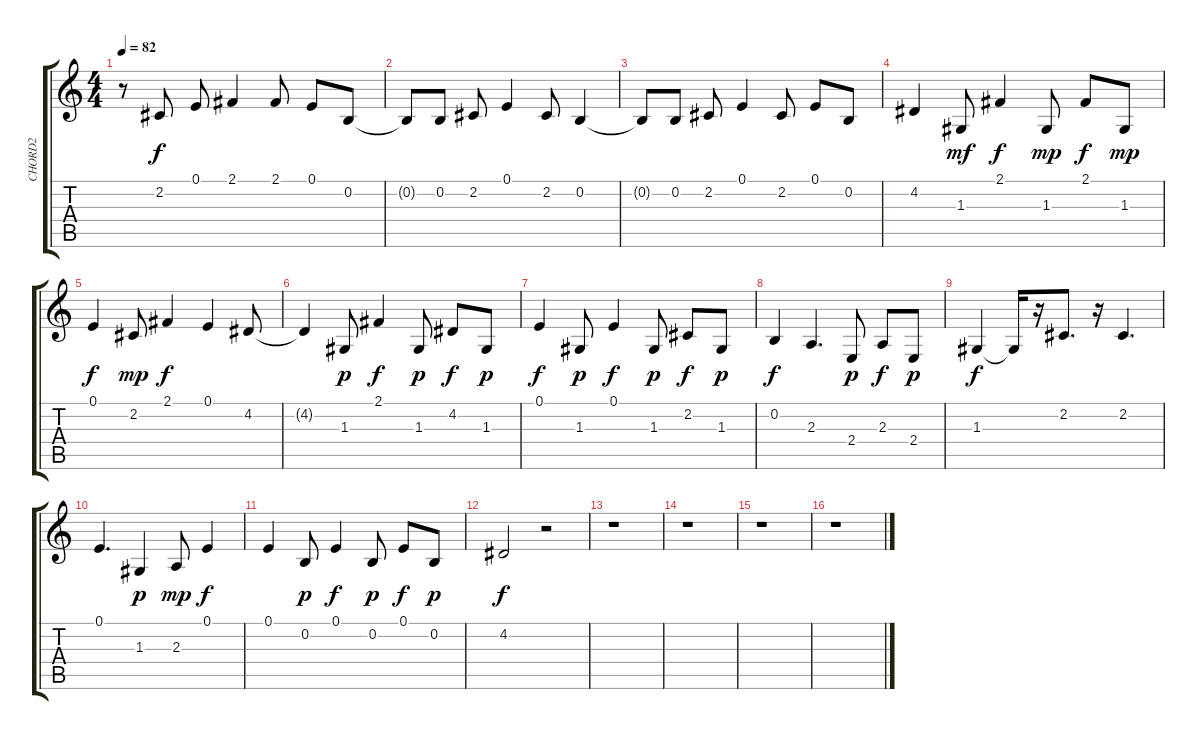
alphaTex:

\track ("CHORD2" "CHORD2") {instrument harpsichord}
\staff {score tabs}
\tuning (E4 B3 G3 D3 A2 E2) {hide}
\ts (4 4)
\tempo 82
\clef g2
\ks c
r.8{dy f} 2.2.8 0.1.8 2.1.4 2.1.8 0.1.8 0.2.8 |
0.2{t}.8 0.2.8 2.2.8 0.1.4 2.2.8 0.2.4 |
0.2{t}.8 0.2.8 2.2.8 0.1.4 2.2.8 0.1.8 0.2.8 |
4.2.4 1.3.8{dy mf} 2.1.4{dy f} 1.3.8{dy mp} 2.1.8{dy f} 1.3.8{dy mp} |
0.1.4{dy f} 2.2.8{dy mp} 2.1.4{dy f} 0.1.4 4.2.8 |
4.2{t}.4 1.3.8{dy p} 2.1.4{dy f} 1.3.8{dy p} 4.2.8{dy f} 1.3.8{dy p} |
0.1.4{dy f} 1.3.8{dy p} 0.1.4{dy f} 1.3.8{dy p} 2.2.8{dy f} 1.3.8{dy p} |
0.2.4{dy f} 2.3.4{d} 2.4.8{dy p} 2.3.8{dy f} 2.4.8{dy p} |
1.3.4{dy f} 1.3{t}.16 r.16 2.2.8{d} r.16 2.2.4{d} |
0.1.4{d} 1.3.4{dy p} 2.3.8{dy mp} 0.1.4{dy f} |
0.1.4 0.2.8{dy p} 0.1.4{dy f} 0.2.8{dy p} 0.1.8{dy f} 0.2.8{dy p} |
4.2.2{dy f} r.2 |
r.1 |
r.1 |
r.1 |
r.1
